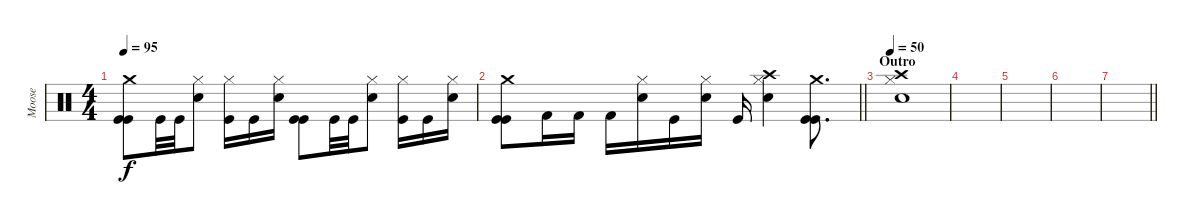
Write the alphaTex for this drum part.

\track ("Moose" "Moose") {instrument percussion}
\staff {score}
\articulation defaults
\ts (4 4)
\tempo 95
\clef neutral
\ks c
("Kick (hit)" "Crash medium (hit)" "Kick (hit)").8{dy f} "Kick (hit)".32 "Kick (hit)".32 ("Snare (hit) 2" "Hi-Hat (closed)").8 ("Kick (hit)" "Hi-Hat (closed)").16 "Kick (hit)".16 ("Snare (hit) 2" "Hi-Hat (closed)").16 ("Kick (hit)" "Kick (hit)").8 "Kick (hit)".32 "Kick (hit)".32 ("Snare (hit) 2" "Hi-Hat (closed)").8 ("Kick (hit)" "Hi-Hat (closed)").16 "Kick (hit)".16 ("Snare (hit) 2" "Hi-Hat (closed)").16 |
\barLineRight lightlight
("Kick (hit)" "Crash medium (hit)" "Kick (hit)").8 "Kick (hit) 2".16 "Kick (hit) 2".16 "Kick (hit) 2".16 ("Electric Snare (hit)" "Hi-Hat (closed)").16 "Kick (hit)".16 ("Electric Snare (hit)" "Hi-Hat (closed)").16 "Kick (hit)".16 ("Snare (hit) 2" "Hi-Hat (closed)" "Crash high (hit)").4 ("Kick (hit)" "Crash medium (hit)" "Kick (hit)").8{d} |
\section ("" "Outro")
\tempo 50
("Snare (hit) 2" "Hi-Hat (closed)" "Crash high (hit)").1 |
|
|
|
\barLineRight lightlight
